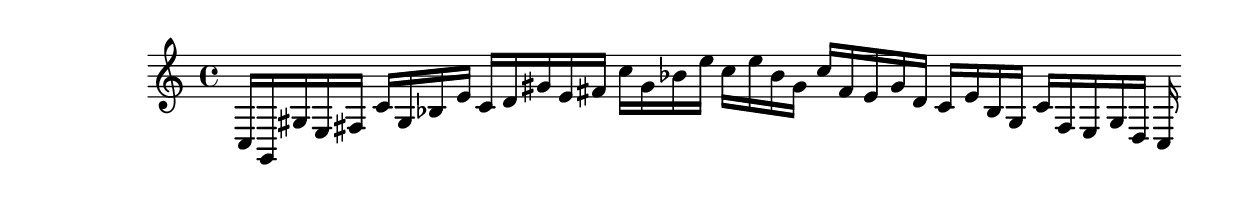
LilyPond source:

% z vector: tensor([[-0.9797,  1.0917,  2.1665, -0.9722, -0.2567, -0.8221, -0.3959,  1.0454, 4.1052,  0.0347, -0.0330,  2.0722]])
\new PianoStaff <<
\cadenzaOn
\new Staff = "right" {
\clef treble
    c16 [ g, gis e fis ]
    c' [ gis bes e' ]
    c' [ d' gis' e' fis' ]
    c'' [ gis' bes' e'' ]
    c'' [ e'' bes' gis' ]
    c'' [ fis' e' gis' d' ]
    c' [ e' bes gis ]
    c' [ fis e gis d ]
    c
}
>>
